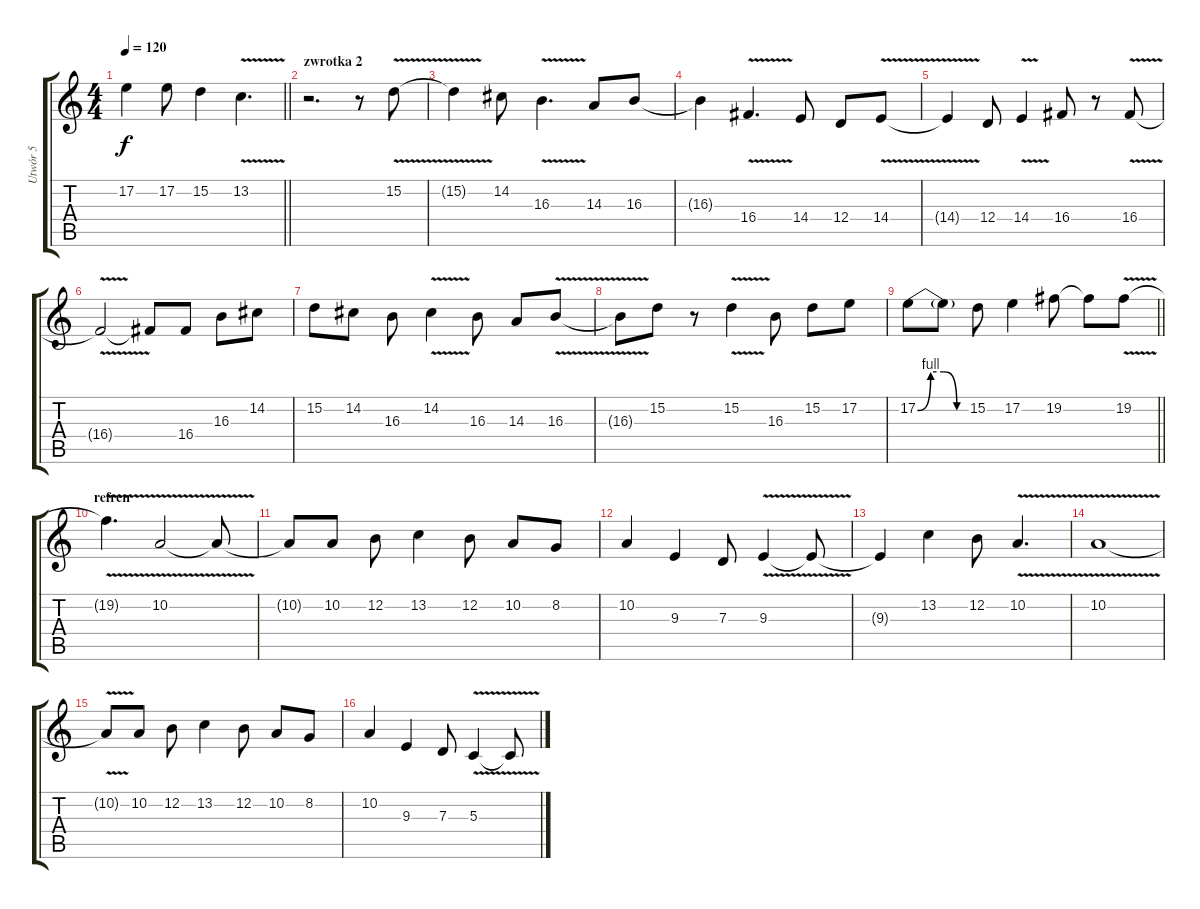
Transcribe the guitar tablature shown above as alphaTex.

\track ("Utwór 5" "Utwór 5") {instrument oboe}
\staff {score tabs}
\tuning (E4 B3 G3 D3 A2 E2) {hide}
\ts (4 4)
\tempo 120
\clef g2
\barLineRight lightlight
\ks c
17.2.4{dy f} 17.2.8 15.2.4 13.2{v}.4{d} |
\section ("" "zwrotka 2")
r.2{d} r.8 15.2{v}.8 |
15.2{t}.4 14.2.8 16.3{v}.4{d} 14.3.8 16.3.8 |
16.3{t}.4 16.4{v}.4{d} 14.4.8 12.4.8 14.4{v}.8 |
14.4{t}.4 12.4.8 14.4{v}.4 16.4.8 r.8 16.4{v}.8 |
16.4{t}.2 16.4{t}.8 16.4.8 16.3.8 14.2.8 |
15.2.8 14.2.8 16.3.8 14.2{v}.4 16.3.8 14.3.8 16.3{v}.8 |
16.3{t}.8 15.2.8 r.8 15.2{v}.4 16.3.8 15.2.8 17.2.8 |
\barLineRight lightlight
17.2{be (custom 0 0 15 4 30 4 45 0 60 0)}.8 17.2{t}.8 15.2.8 17.2.4 19.2.8 19.2{t}.8 19.2{v}.8 |
\section ("" "refren")
19.2{t}.4{d} 10.2{v}.2 10.2{t}.8 |
10.2{t}.8 10.2.8 12.2.8 13.2.4 12.2.8 10.2.8 8.2.8 |
10.2.4 9.3.4 7.3.8 9.3{v}.4 9.3{t}.8 |
9.3{t}.4 13.2.4 12.2.8 10.2{v}.4{d} |
10.2{v}.1 |
10.2{t}.8 10.2.8 12.2.8 13.2.4 12.2.8 10.2.8 8.2.8 |
10.2.4 9.3.4 7.3.8 5.3{v}.4 5.3{t}.8
